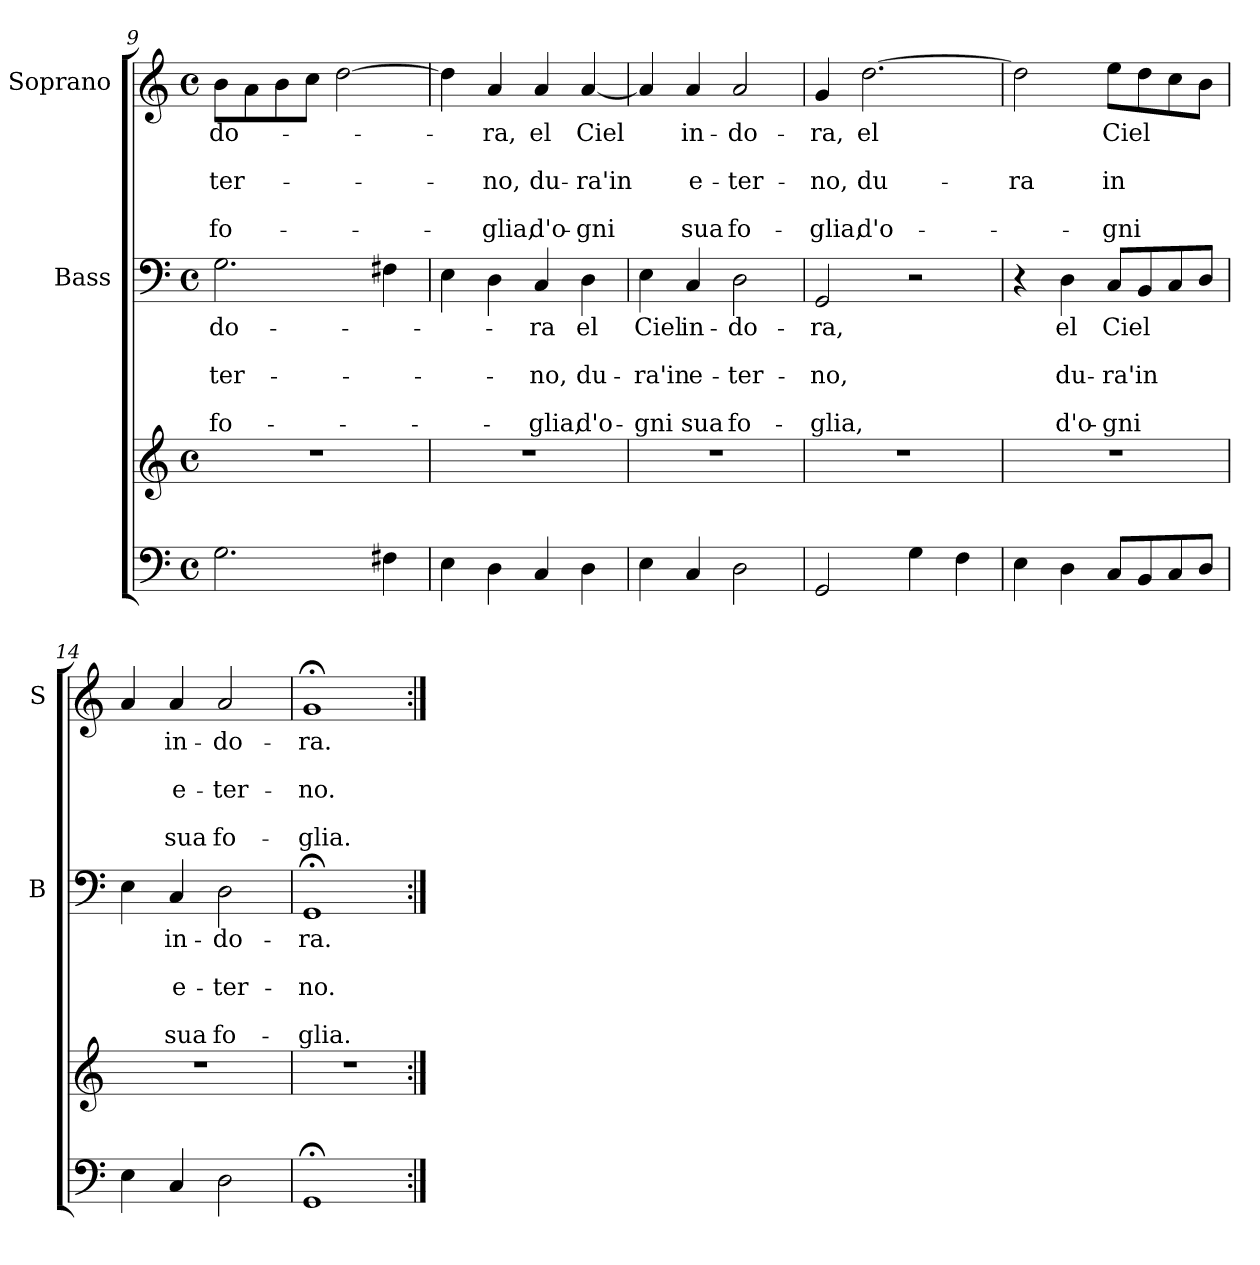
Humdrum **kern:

**kern	**kern	**kern	**text	**text	**text	**text	**text	**kern	**text	**text	**text	**text	**text
*part3	*part3	*part2	*part2	*part2	*part2	*part2	*part2	*part1	*part1	*part1	*part1	*part1	*part1
*staff4	*staff3	*staff2	*staff2	*staff2	*staff2	*staff2	*staff2	*staff1	*staff1	*staff1	*staff1	*staff1	*staff1
*	*	*I"Bass	*	*	*	*	*	*I"Soprano	*	*	*	*	*
*	*	*I'B	*	*	*	*	*	*I'S	*	*	*	*	*
!!LO:PB:g=z
*clefF4	*clefG2	*clefF4	*	*	*	*	*	*clefG2	*	*	*	*	*
*k[]	*k[]	*k[]	*	*	*	*	*	*k[]	*	*	*	*	*
*C:	*C:	*C:	*	*	*	*	*	*C:	*	*	*	*	*
*M4/4	*M4/4	*M4/4	*	*	*	*	*	*M4/4	*	*	*	*	*
*met(c)	*met(c)	*met(c)	*	*	*	*	*	*met(c)	*	*	*	*	*
=9	=9	=9	=9	=9	=9	=9	=9	=9	=9	=9	=9	=9	=9
!	!	!	!LO:LY:b	!	!LO:LY:b	!	!LO:LY:b	!	!LO:LY:b	!	!LO:LY:b	!	!LO:LY:b
2.G\	1r	2.G\	-do-	.	-ter-	.	fo-	8b\L	-do-	.	-ter-	.	fo-
.	.	.	.	.	.	.	.	8a\	.	.	.	.	.
.	.	.	.	.	.	.	.	8b\	.	.	.	.	.
.	.	.	.	.	.	.	.	8cc\J	.	.	.	.	.
.	.	.	.	.	.	.	.	[2dd\	.	.	.	.	.
4F#X\	.	4F#X\	.	.	.	.	.	.	.	.	.	.	.
=10	=10	=10	=10	=10	=10	=10	=10	=10	=10	=10	=10	=10	=10
4E\	1r	4E\	.	.	.	.	.	4dd\]	.	.	.	.	.
!	!	!	!	!	!	!	!	!	!LO:LY:b	!	!LO:LY:b	!	!LO:LY:b
4D\	.	4D\	.	.	.	.	.	4a/	-ra,	.	-no,	.	-glia,
!	!	!	!LO:LY:b	!	!LO:LY:b	!	!LO:LY:b	!	!LO:LY:b	!	!LO:LY:b	!	!LO:LY:b
4C/	.	4C/	-ra	.	-no,	.	-glia,	4a/	el	.	du-	.	d'o-
!	!	!	!LO:LY:b	!	!LO:LY:b	!	!LO:LY:b	!	!LO:LY:b	!	!LO:LY:b	!	!LO:LY:b
4D\	.	4D\	el	.	du-	.	d'o-	[4a/	Ciel	.	-ra'in	.	-gni
=11	=11	=11	=11	=11	=11	=11	=11	=11	=11	=11	=11	=11	=11
!	!	!	!LO:LY:b	!	!LO:LY:b	!	!LO:LY:b	!	!	!	!	!	!
4E\	1r	4E\	Ciel	.	-ra'in	.	-gni	4a/]	.	.	.	.	.
!	!	!	!LO:LY:b	!	!LO:LY:b	!	!LO:LY:b	!	!LO:LY:b	!	!LO:LY:b	!	!LO:LY:b
4C/	.	4C/	in-	.	e-	.	sua	4a/	in-	.	e-	.	sua
!	!	!	!LO:LY:b	!	!LO:LY:b	!	!LO:LY:b	!	!LO:LY:b	!	!LO:LY:b	!	!LO:LY:b
2D\	.	2D\	-do-	.	-ter-	.	fo-	2a/	-do-	.	-ter-	.	fo-
=12	=12	=12	=12	=12	=12	=12	=12	=12	=12	=12	=12	=12	=12
!	!	!	!LO:LY:b	!	!LO:LY:b	!	!LO:LY:b	!	!LO:LY:b	!	!LO:LY:b	!	!LO:LY:b
2GG/	1r	2GG/	-ra,	.	-no,	.	-glia,	4g/	-ra,	.	-no,	.	-glia,
!	!	!	!	!	!	!	!	!	!LO:LY:b	!	!LO:LY:b	!	!LO:LY:b
.	.	.	.	.	.	.	.	[2.dd\	el	.	du-	.	d'o-
4G\	.	2r	.	.	.	.	.	.	.	.	.	.	.
4F\	.	.	.	.	.	.	.	.	.	.	.	.	.
!!LO:LB:g=z
=13	=13	=13	=13	=13	=13	=13	=13	=13	=13	=13	=13	=13	=13
!	!	!	!	!	!	!	!	!	!	!	!LO:LY:b	!	!
4E\	1r	4r	.	.	.	.	.	2dd\]	.	.	-ra	.	.
!	!	!	!LO:LY:b	!	!LO:LY:b	!	!LO:LY:b	!	!	!	!	!	!
4D\	.	4D\	el	.	du-	.	d'o-	.	.	.	.	.	.
!	!	!	!LO:LY:b	!	!LO:LY:b	!	!LO:LY:b	!	!LO:LY:b	!	!LO:LY:b	!	!LO:LY:b
8C/L	.	8C/L	Ciel	.	-ra'in	.	-gni	8ee\L	Ciel	.	in	.	-gni
8BB/	.	8BB/	.	.	.	.	.	8dd\	.	.	.	.	.
8C/	.	8C/	.	.	.	.	.	8cc\	.	.	.	.	.
8D/J	.	8D/J	.	.	.	.	.	8b\J	.	.	.	.	.
=14	=14	=14	=14	=14	=14	=14	=14	=14	=14	=14	=14	=14	=14
4E\	1r	4E\	.	.	.	.	.	4a/	.	.	.	.	.
!	!	!	!LO:LY:b	!	!LO:LY:b	!	!LO:LY:b	!	!LO:LY:b	!	!LO:LY:b	!	!LO:LY:b
4C/	.	4C/	in-	.	e-	.	sua	4a/	in-	.	e-	.	sua
!	!	!	!LO:LY:b	!	!LO:LY:b	!	!LO:LY:b	!	!LO:LY:b	!	!LO:LY:b	!	!LO:LY:b
2D\	.	2D\	-do-	.	-ter-	.	fo-	2a/	-do-	.	-ter-	.	fo-
=15	=15	=15	=15	=15	=15	=15	=15	=15	=15	=15	=15	=15	=15
!	!	!	!LO:LY:b	!	!LO:LY:b	!	!LO:LY:b	!	!LO:LY:b	!	!LO:LY:b	!	!LO:LY:b
1GG;<	1r	1GG;<	-ra.	.	-no.	.	-glia.	1g;<	-ra.	.	-no.	.	-glia.
=:|!	=:|!	=:|!	=:|!	=:|!	=:|!	=:|!	=:|!	=:|!	=:|!	=:|!	=:|!	=:|!	=:|!
*-	*-	*-	*-	*-	*-	*-	*-	*-	*-	*-	*-	*-	*-
